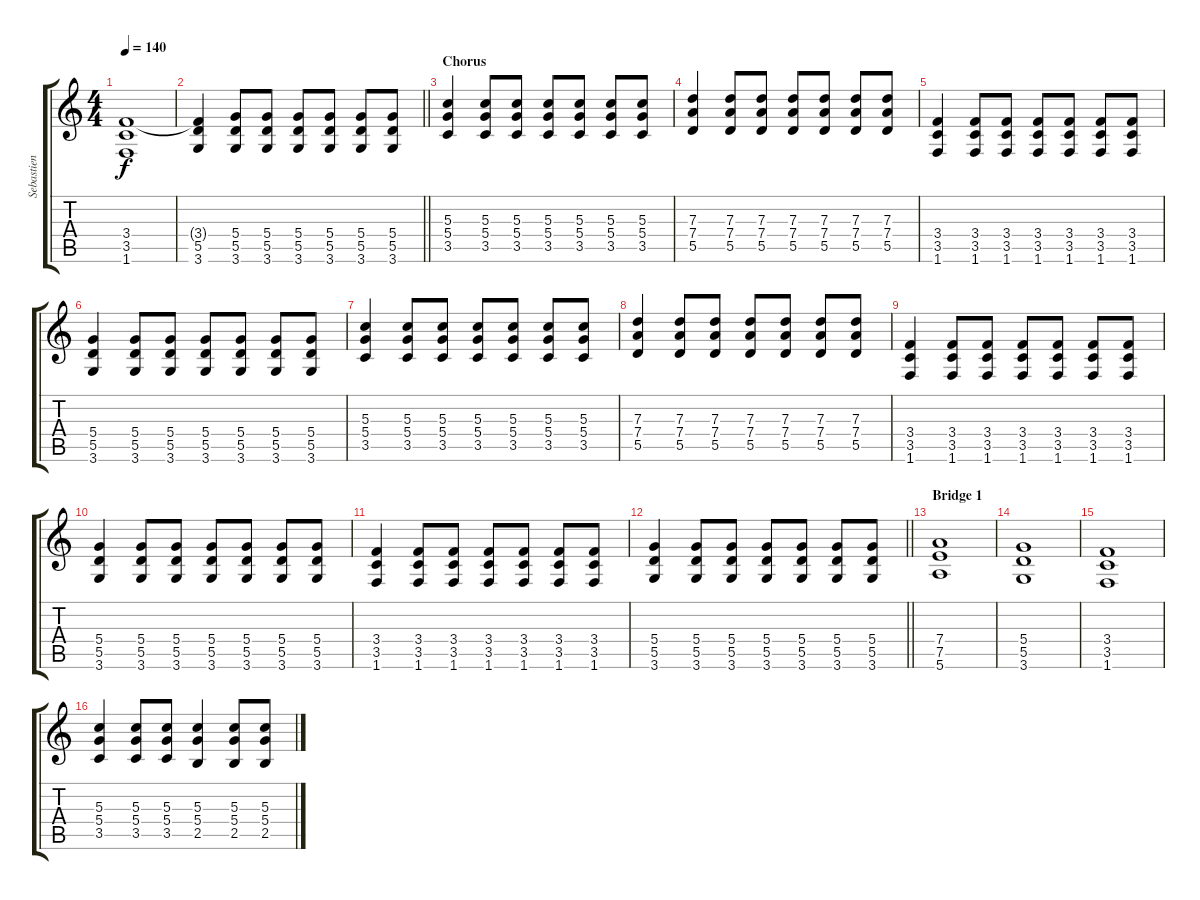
\track ("Sebastien Lefebvre" "Sebastien ") {instrument distortionguitar}
\staff {score tabs}
\tuning (E4 B3 G3 D3 A2 E2) {hide}
\ts (4 4)
\tempo 140
\clef g2
\ks c
(3.4 3.5 1.6).1{dy f} |
\barLineRight lightlight
(3.4{t} 5.5 3.6).4 (5.4 5.5 3.6).8 (5.4 5.5 3.6).8 (5.4 5.5 3.6).8 (5.4 5.5 3.6).8 (5.4 5.5 3.6).8 (5.4 5.5 3.6).8 |
\section ("" "Chorus")
(5.3 5.4 3.5).4 (5.3 5.4 3.5).8 (5.3 5.4 3.5).8 (5.3 5.4 3.5).8 (5.3 5.4 3.5).8 (5.3 5.4 3.5).8 (5.3 5.4 3.5).8 |
(7.3 7.4 5.5).4 (7.3 7.4 5.5).8 (7.3 7.4 5.5).8 (7.3 7.4 5.5).8 (7.3 7.4 5.5).8 (7.3 7.4 5.5).8 (7.3 7.4 5.5).8 |
(3.4 3.5 1.6).4 (3.4 3.5 1.6).8 (3.4 3.5 1.6).8 (3.4 3.5 1.6).8 (3.4 3.5 1.6).8 (3.4 3.5 1.6).8 (3.4 3.5 1.6).8 |
(5.4 5.5 3.6).4 (5.4 5.5 3.6).8 (5.4 5.5 3.6).8 (5.4 5.5 3.6).8 (5.4 5.5 3.6).8 (5.4 5.5 3.6).8 (5.4 5.5 3.6).8 |
(5.3 5.4 3.5).4 (5.3 5.4 3.5).8 (5.3 5.4 3.5).8 (5.3 5.4 3.5).8 (5.3 5.4 3.5).8 (5.3 5.4 3.5).8 (5.3 5.4 3.5).8 |
(7.3 7.4 5.5).4 (7.3 7.4 5.5).8 (7.3 7.4 5.5).8 (7.3 7.4 5.5).8 (7.3 7.4 5.5).8 (7.3 7.4 5.5).8 (7.3 7.4 5.5).8 |
(3.4 3.5 1.6).4 (3.4 3.5 1.6).8 (3.4 3.5 1.6).8 (3.4 3.5 1.6).8 (3.4 3.5 1.6).8 (3.4 3.5 1.6).8 (3.4 3.5 1.6).8 |
(5.4 5.5 3.6).4 (5.4 5.5 3.6).8 (5.4 5.5 3.6).8 (5.4 5.5 3.6).8 (5.4 5.5 3.6).8 (5.4 5.5 3.6).8 (5.4 5.5 3.6).8 |
(3.4 3.5 1.6).4 (3.4 3.5 1.6).8 (3.4 3.5 1.6).8 (3.4 3.5 1.6).8 (3.4 3.5 1.6).8 (3.4 3.5 1.6).8 (3.4 3.5 1.6).8 |
\barLineRight lightlight
(5.4 5.5 3.6).4 (5.4 5.5 3.6).8 (5.4 5.5 3.6).8 (5.4 5.5 3.6).8 (5.4 5.5 3.6).8 (5.4 5.5 3.6).8 (5.4 5.5 3.6).8 |
\section ("" "Bridge 1")
(7.4 7.5 5.6).1 |
(5.4 5.5 3.6).1 |
(3.4 3.5 1.6).1 |
(5.3 5.4 3.5).4 (5.3 5.4 3.5).8 (5.3 5.4 3.5).8 (5.3 5.4 2.5).4 (5.3 5.4 2.5).8 (5.3 5.4 2.5).8
